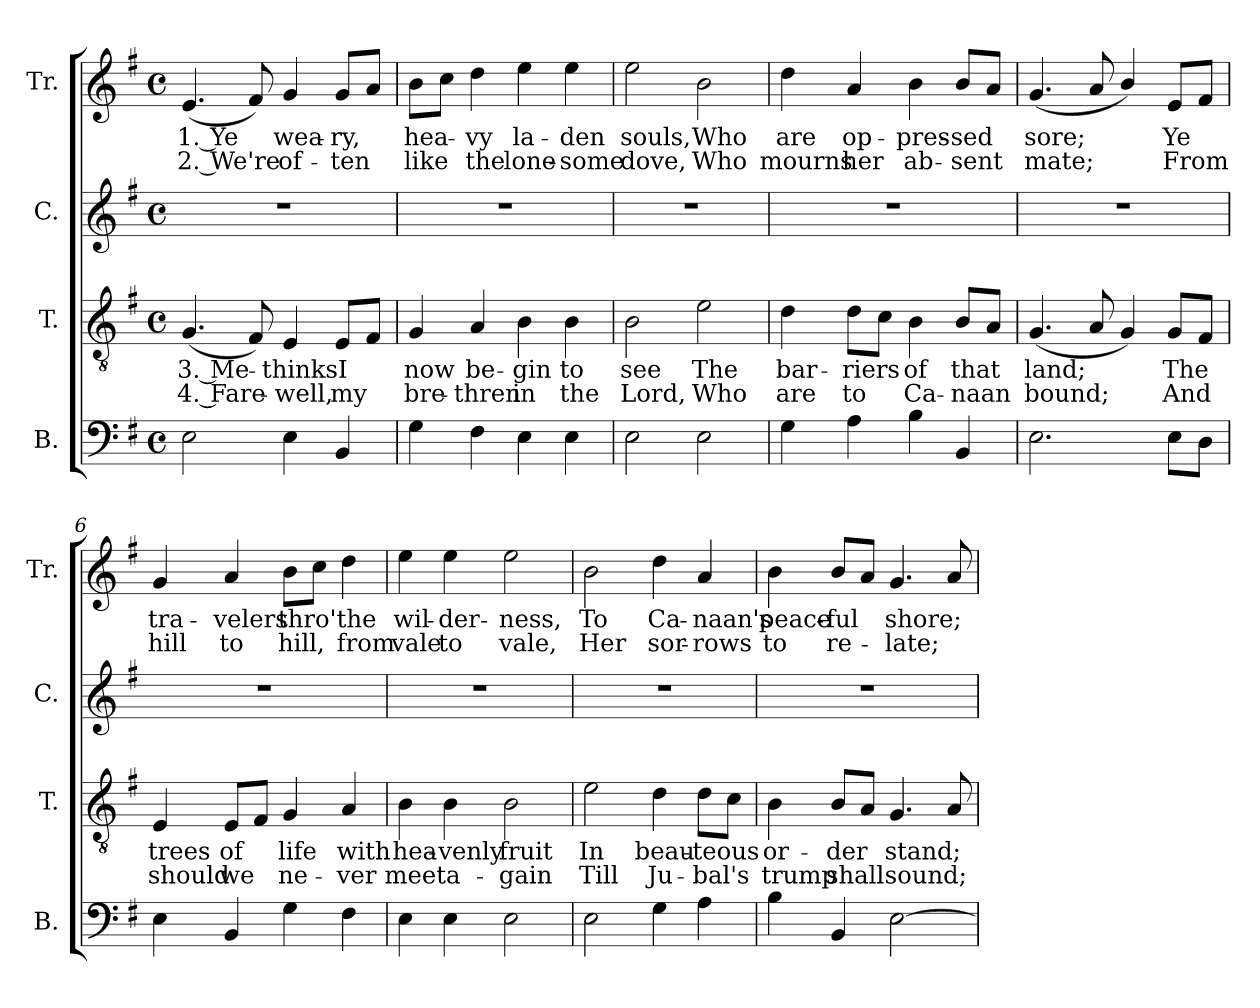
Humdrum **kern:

**kern	**kern	**text	**text	**kern	**kern	**text	**text
*part4	*part3	*part3	*part3	*part2	*part1	*part1	*part1
*staff4	*staff3	*staff3	*staff3	*staff2	*staff1	*staff1	*staff1
*I"B.	*I"T.	*	*	*I"C.	*I"Tr.	*	*
*I'B.	*I'T.	*	*	*I'C.	*I'Tr.	*	*
*clefF4	*clefGv2	*	*	*clefG2	*clefG2	*	*
*k[f#]	*k[f#]	*	*	*k[f#]	*k[f#]	*	*
*M4/4	*M4/4	*	*	*M4/4	*M4/4	*	*
*met(c)	*met(c)	*	*	*met(c)	*met(c)	*	*
*MM90	*MM90	*	*	*MM90	*MM90	*	*
=1	=1	=1	=1	=1	=1	=1	=1
!	!	!LO:LY:b	!LO:LY:b	!	!	!LO:LY:b	!LO:LY:b
2E!\	(<4.G!/	3. Me-	4. Fare-	1r	(<4.e!/	1. Ye	2. We're
.	8F#!/)	.	.	.	8f#!/)	.	.
!	!	!LO:LY:b	!LO:LY:b	!	!	!LO:LY:b	!LO:LY:b
4E!\	4E!/	-thinks	-well,	.	4g!/	wea-	of-
!	!	!LO:LY:b	!LO:LY:b	!	!	!LO:LY:b	!LO:LY:b
4BB!/	8E!/L	I	my	.	8g!/L	-ry,	-ten
.	8F#!/J	.	.	.	8a!/J	.	.
=2	=2	=2	=2	=2	=2	=2	=2
!	!	!LO:LY:b	!LO:LY:b	!	!	!LO:LY:b	!LO:LY:b
4G!\	4G!/	now	bre-	1r	8b!\L	hea-	like
.	.	.	.	.	8cc!\J	.	.
!	!	!LO:LY:b	!LO:LY:b	!	!	!LO:LY:b	!LO:LY:b
4F#!\	4A!/	be-	-thren	.	4dd!\	-vy	the
!	!	!LO:LY:b	!LO:LY:b	!	!	!LO:LY:b	!LO:LY:b
4E!\	4B!\	-gin	in	.	4ee!\	la-	lone-
!	!	!LO:LY:b	!LO:LY:b	!	!	!LO:LY:b	!LO:LY:b
4E!\	4B!\	to	the	.	4ee!\	-den	-some
=3	=3	=3	=3	=3	=3	=3	=3
!	!	!LO:LY:b	!LO:LY:b	!	!	!LO:LY:b	!LO:LY:b
2E!\	2B!\	see	Lord,	1r	2ee!\	souls,	dove,
!	!	!LO:LY:b	!LO:LY:b	!	!	!LO:LY:b	!LO:LY:b
2E!\	2e!\	The	Who	.	2b!\	Who	Who
=4	=4	=4	=4	=4	=4	=4	=4
!	!	!LO:LY:b	!LO:LY:b	!	!	!LO:LY:b	!LO:LY:b
4G!\	4d!\	bar-	are	1r	4dd!\	are	mourns
!	!	!LO:LY:b	!LO:LY:b	!	!	!LO:LY:b	!LO:LY:b
4A!\	8d!\L	-riers	to	.	4a!/	op-	her
.	8c!\J	.	.	.	.	.	.
!	!	!LO:LY:b	!LO:LY:b	!	!	!LO:LY:b	!LO:LY:b
4B!\	4B!\	of	Ca-	.	4b!\	-pres-	ab-
!	!	!LO:LY:b	!LO:LY:b	!	!	!LO:LY:b	!LO:LY:b
4BB!/	8B!/L	that	-naan	.	8b!/L	-sed	-sent
.	8A!/J	.	.	.	8a!/J	.	.
=5	=5	=5	=5	=5	=5	=5	=5
!	!	!LO:LY:b	!LO:LY:b	!	!	!LO:LY:b	!LO:LY:b
2.E!\	(<4.G!/	land;	bound;	1r	(<4.g!/	sore;	mate;
.	8A!/	.	.	.	8a!/	.	.
.	4G!/)	.	.	.	4b!/)	.	.
!	!	!LO:LY:b	!LO:LY:b	!	!	!LO:LY:b	!LO:LY:b
8E!\L	8G!/L	The	And	.	8e!/L	Ye	From
8D!\J	8F#!/J	.	.	.	8f#!/J	.	.
=6	=6	=6	=6	=6	=6	=6	=6
!	!	!LO:LY:b	!LO:LY:b	!	!	!LO:LY:b	!LO:LY:b
4E!\	4E!/	trees	should	1r	4g!/	tra-	hill
!	!	!LO:LY:b	!LO:LY:b	!	!	!LO:LY:b	!LO:LY:b
4BB!/	8E!/L	of	we	.	4a!/	-velers	to
.	8F#!/J	.	.	.	.	.	.
!	!	!LO:LY:b	!LO:LY:b	!	!	!LO:LY:b	!LO:LY:b
4G!\	4G!/	life	ne-	.	8b!\L	thro'	hill,
.	.	.	.	.	8cc!\J	.	.
!	!	!LO:LY:b	!LO:LY:b	!	!	!LO:LY:b	!LO:LY:b
4F#!\	4A!/	with	-ver	.	4dd!\	the	from
=7	=7	=7	=7	=7	=7	=7	=7
!	!	!LO:LY:b	!LO:LY:b	!	!	!LO:LY:b	!LO:LY:b
4E!\	4B!\	hea-	meet	1r	4ee!\	wil-	vale
!	!	!LO:LY:b	!LO:LY:b	!	!	!LO:LY:b	!LO:LY:b
4E!\	4B!\	-venly	a-	.	4ee!\	-der-	to
!	!	!LO:LY:b	!LO:LY:b	!	!	!LO:LY:b	!LO:LY:b
2E!\	2B!\	fruit	-gain	.	2ee!\	-ness,	vale,
=8	=8	=8	=8	=8	=8	=8	=8
!	!	!LO:LY:b	!LO:LY:b	!	!	!LO:LY:b	!LO:LY:b
2E!\	2e!\	In	Till	1r	2b!\	To	Her
!	!	!LO:LY:b	!LO:LY:b	!	!	!LO:LY:b	!LO:LY:b
4G!\	4d!\	beau-	Ju-	.	4dd!\	Ca-	sor-
!	!	!LO:LY:b	!LO:LY:b	!	!	!LO:LY:b	!LO:LY:b
4A!\	8d!\L	-teous	-bal's	.	4a!/	-naan's	-rows
.	8c!\J	.	.	.	.	.	.
=9	=9	=9	=9	=9	=9	=9	=9
!	!	!LO:LY:b	!LO:LY:b	!	!	!LO:LY:b	!LO:LY:b
4B!\	4B!\	or-	trump	1r	4b!\	peace-	to
!	!	!LO:LY:b	!LO:LY:b	!	!	!LO:LY:b	!LO:LY:b
4BB!/	8B!/L	-der	shall	.	8b!/L	-ful	re-
.	8A!/J	.	.	.	8a!/J	.	.
!	!	!LO:LY:b	!LO:LY:b	!	!	!LO:LY:b	!LO:LY:b
[2E!\	4.G!/	stand;	sound;	.	4.g!/	shore;	-late;
.	8A!/	.	.	.	8a!/	.	.
=	=	=	=	=	=	=	=
*-	*-	*-	*-	*-	*-	*-	*-
